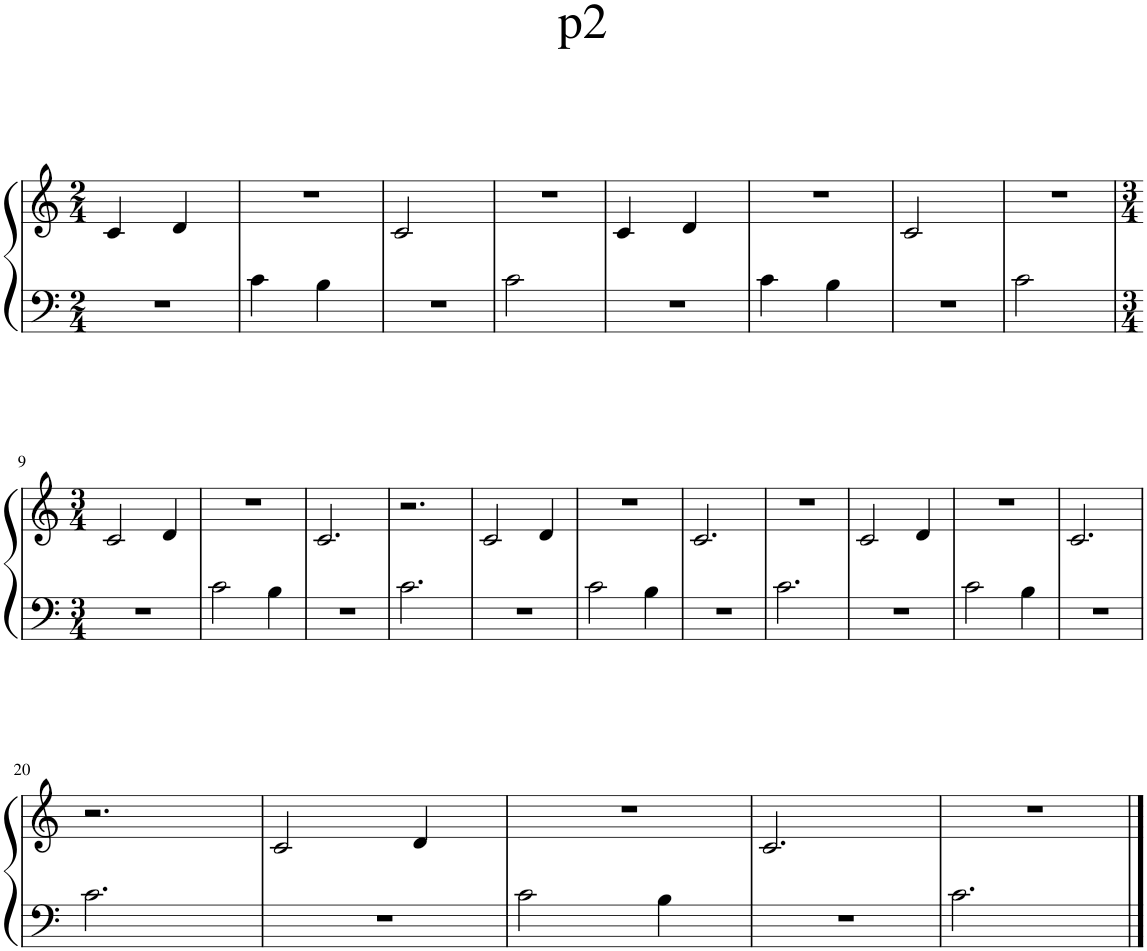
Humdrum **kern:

**kern	**kern
*part1	*part1
*staff2	*staff1
*I"Piano	*
*I'Pno.	*
*clefF4	*clefG2
*k[]	*k[]
*M2/4	*M2/4
=1	=1
2r	4c/
.	4d/
=2	=2
4c\	2r
4B\	.
=3	=3
2r	2c/
=4	=4
2c\	2r
=5	=5
2r	4c/
.	4d/
=6	=6
4c\	2r
4B\	.
=7	=7
2r	2c/
=8	=8
2c\	2r
!!LO:LB:g=z
=9	=9
*M3/4	*M3/4
2.r	2c/
.	4d/
=10	=10
2c\	2.r
4B\	.
=11	=11
2.r	2.c/
=12	=12
2.c\	2.r
=13	=13
2.r	2c/
.	4d/
=14	=14
2c\	2.r
4B\	.
=15	=15
2.r	2.c/
=16	=16
2.c\	2.r
=17	=17
2.r	2c/
.	4d/
=18	=18
2c\	2.r
4B\	.
=19	=19
2.r	2.c/
!!LO:LB:g=z
=20	=20
2.c\	2.r
=21	=21
2.r	2c/
.	4d/
=22	=22
2c\	2.r
4B\	.
=23	=23
2.r	2.c/
=24	=24
2.c\	2.r
==	==
*-	*-
